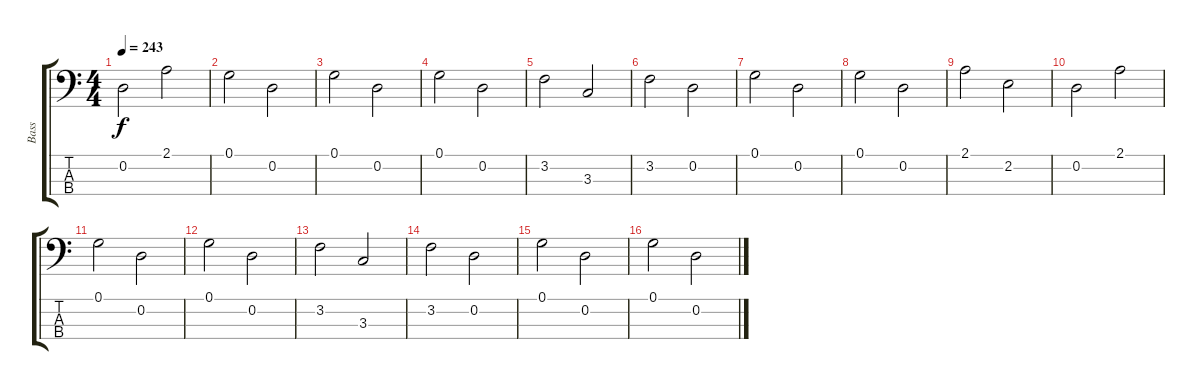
\track ("Bass" "Bass") {instrument electricbassfinger}
\staff {score tabs}
\tuning (G2 D2 A1 E1) {hide}
\ts (4 4)
\tempo 243
\clef f4
\ks c
0.2.2{dy f} 2.1.2 |
0.1.2 0.2.2 |
0.1.2 0.2.2 |
0.1.2 0.2.2 |
3.2.2 3.3.2 |
3.2.2 0.2.2 |
0.1.2 0.2.2 |
0.1.2 0.2.2 |
2.1.2 2.2.2 |
0.2.2 2.1.2 |
0.1.2 0.2.2 |
0.1.2 0.2.2 |
3.2.2 3.3.2 |
3.2.2 0.2.2 |
0.1.2 0.2.2 |
0.1.2 0.2.2
